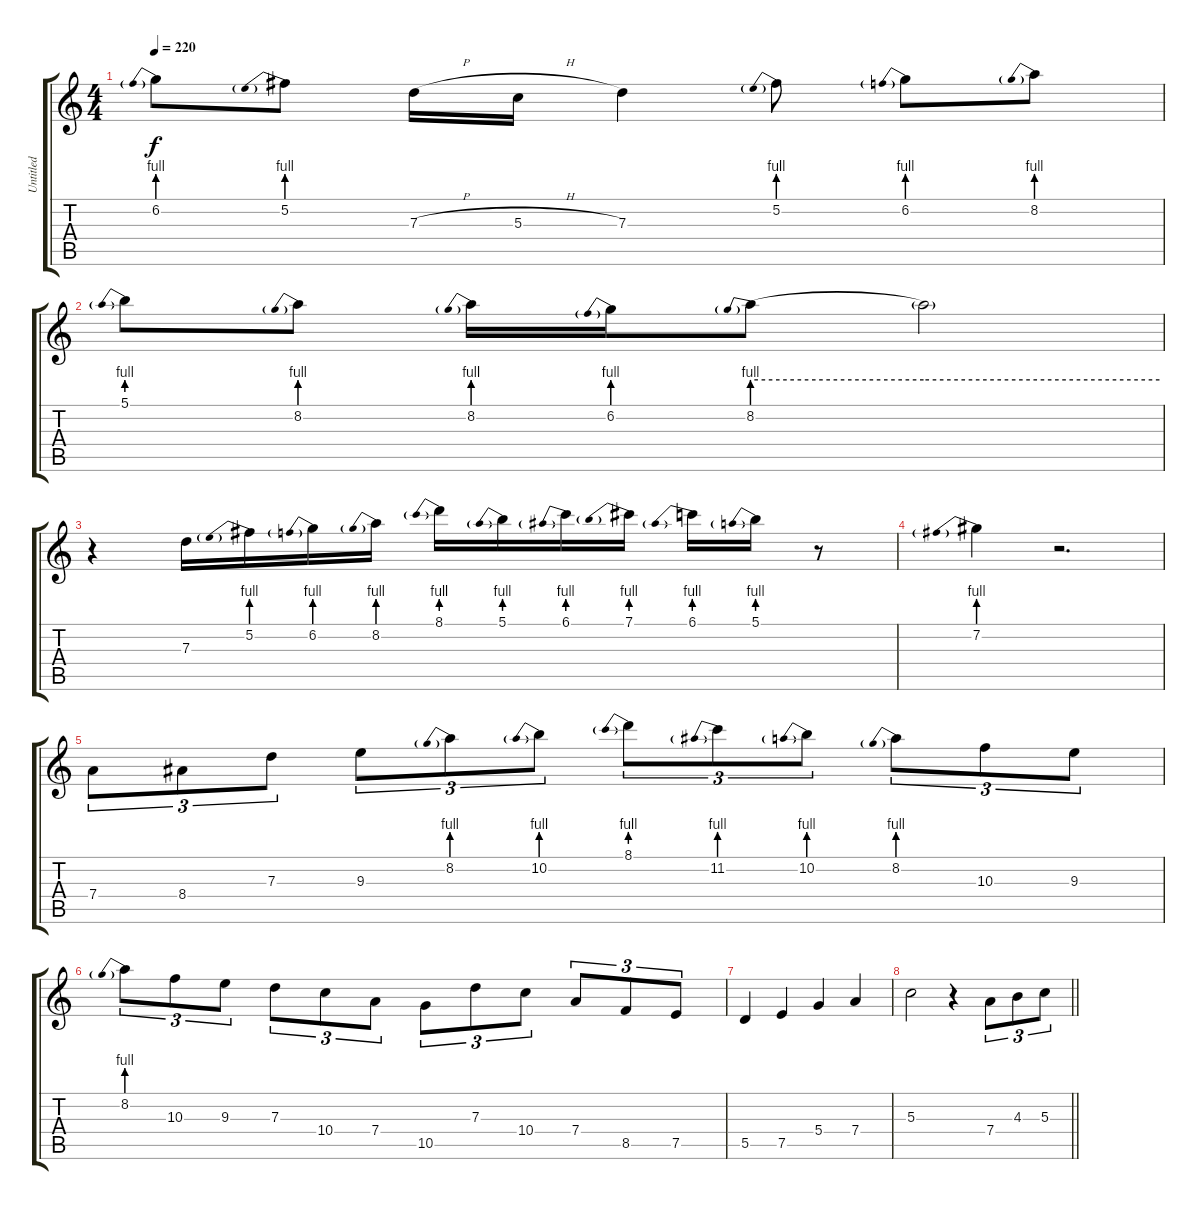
\track ("Untitled" "Untitled") {instrument acousticguitarsteel}
\staff {score tabs}
\tuning (E4 B3 G3 D3 A2 E2) {hide}
\ts (4 4)
\tempo 220
\clef g2
\ks c
6.2{be (prebend 0 4 60 4)}.8{dy f} 5.2{be (prebend 0 4 60 4)}.8 7.3{h}.16 5.3{h}.16 7.3.4 5.2{be (prebend 0 4 60 4)}.8 6.2{be (prebend 0 4 60 4)}.8 8.2{be (prebend 0 4 60 4)}.8 |
5.1{be (prebend 0 4 60 4)}.8 8.2{be (prebend 0 4 60 4)}.8 8.2{be (prebend 0 4 60 4)}.16 6.2{be (prebend 0 4 60 4)}.16 8.2{be (prebend 0 4 60 4)}.8 8.2{be (hold 0 4 60 4) t}.2 |
r.4 7.3.16 5.2{be (prebend 0 4 60 4)}.16 6.2{be (prebend 0 4 60 4)}.16 8.2{be (prebend 0 4 60 4)}.16 8.1{be (prebend 0 4 60 4)}.16 5.1{be (prebend 0 4 60 4)}.16 6.1{be (prebend 0 4 60 4)}.16 7.1{be (prebend 0 4 60 4)}.16 6.1{be (prebend 0 4 60 4)}.16 5.1{be (prebend 0 4 60 4)}.16 r.8 |
7.2{be (prebend 0 4 60 4)}.4 r.2{d} |
7.4.8{tu (3 2)} 8.4.8{tu (3 2)} 7.3.8{tu (3 2)} 9.3.8{tu (3 2)} 8.2{be (prebend 0 4 60 4)}.8{tu (3 2)} 10.2{be (prebend 0 4 60 4)}.8{tu (3 2)} 8.1{be (prebend 0 4 60 4)}.8{tu (3 2)} 11.2{be (prebend 0 4 60 4)}.8{tu (3 2)} 10.2{be (prebend 0 4 60 4)}.8{tu (3 2)} 8.2{be (prebend 0 4 60 4)}.8{tu (3 2)} 10.3.8{tu (3 2)} 9.3.8{tu (3 2)} |
8.2{be (prebend 0 4 60 4)}.8{tu (3 2)} 10.3.8{tu (3 2)} 9.3.8{tu (3 2)} 7.3.8{tu (3 2)} 10.4.8{tu (3 2)} 7.4.8{tu (3 2)} 10.5.8{tu (3 2)} 7.3.8{tu (3 2)} 10.4.8{tu (3 2)} 7.4.8{tu (3 2)} 8.5.8{tu (3 2)} 7.5.8{tu (3 2)} |
5.5.4 7.5.4 5.4.4 7.4.4 |
\barLineRight lightlight
5.3.2 r.4 7.4.8{tu (3 2)} 4.3.8{tu (3 2)} 5.3.8{tu (3 2)}
